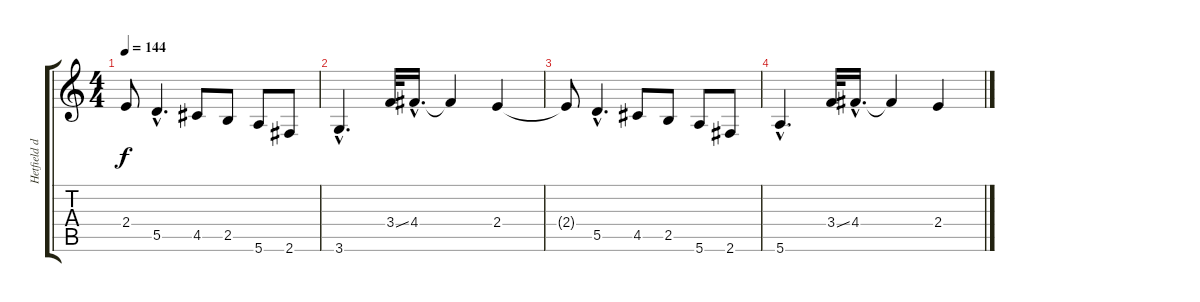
\track ("Hetfield disto" "Hetfield d") {instrument distortionguitar}
\staff {score tabs}
\tuning (E4 B3 G3 D3 A2 E2) {hide}
\ts (4 4)
\tempo 144
\clef g2
\ks c
2.4{t}.8{dy f} 5.5{hac}.4{d} 4.5.8 2.5.8 5.6.8 2.6.8 |
3.6{hac}.4{d} 3.4{ss}.32 4.4{hac}.16{d} 4.4{t}.4 2.4.4 |
2.4{t}.8 5.5{hac}.4{d} 4.5.8 2.5.8 5.6.8 2.6.8 |
5.6{hac}.4{d} 3.4{ss}.32 4.4{hac}.16{d} 4.4{t}.4 2.4.4
